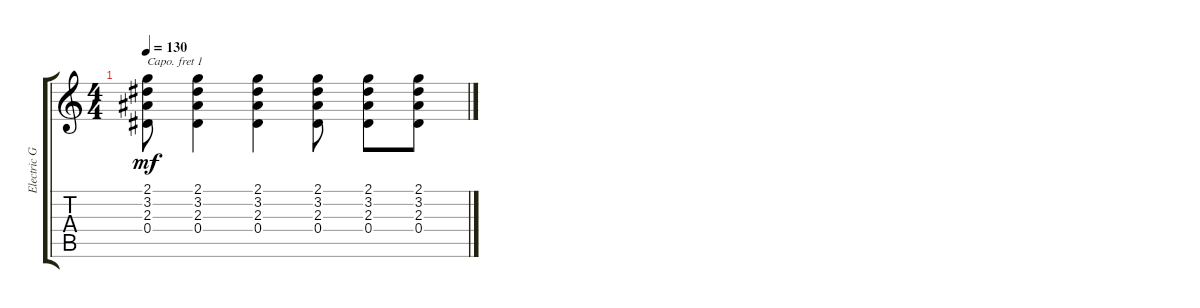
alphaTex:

\track ("Electric Guitar" "Electric G") {instrument electricguitarclean}
\staff {score tabs}
\capo 1
\tuning (E4 B3 G3 D3 A2 E2) {hide}
\ts (4 4)
\tempo 130
\clef g2
\ks c
(2.1 3.2 2.3 0.4).8{dy mf} (2.1 3.2 2.3 0.4).4 (2.1 3.2 2.3 0.4).4 (2.1 3.2 2.3 0.4).8 (2.1 3.2 2.3 0.4).8 (2.1 3.2 2.3 0.4).8
